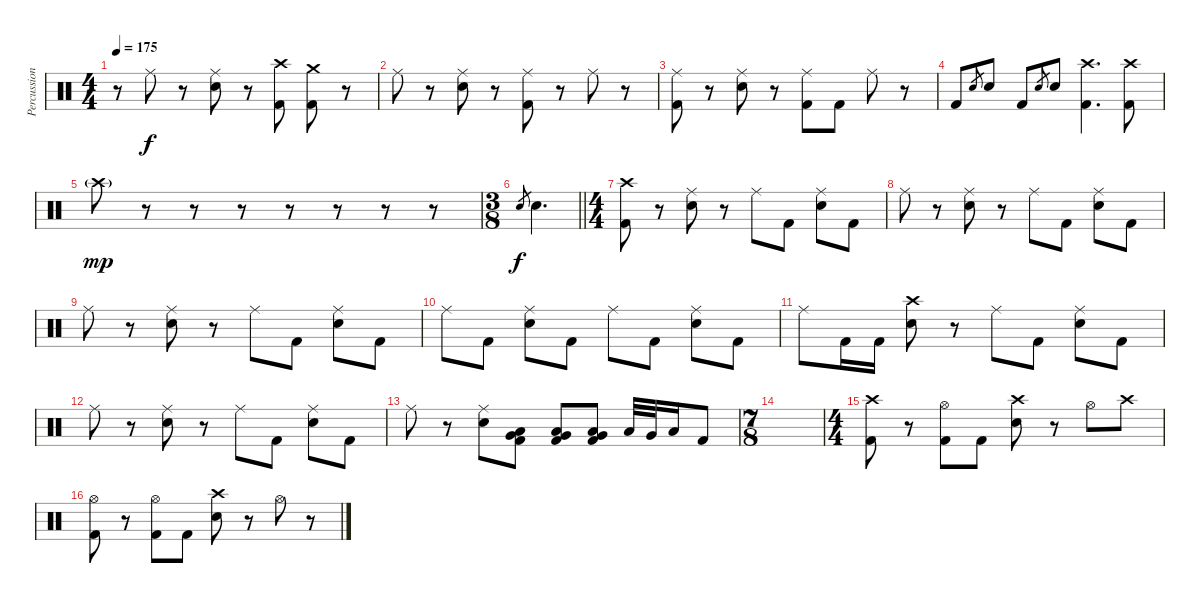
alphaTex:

\track ("Percussion" "Percussion") {instrument percussion}
\staff {score}
\articulation defaults
\ts (4 4)
\tempo 175
\clef neutral
\ks c
r.8{dy f} "Ride (middle)".8 r.8 ("Ride (middle)" "Electric Snare (hit)").8 r.8 ("Crash high (hit)" "Kick (hit) 2").8 ("Crash medium (hit)" "Kick (hit) 2").8 r.8 |
"Ride (middle)".8 r.8 ("Ride (middle)" "Electric Snare (hit)").8 r.8 ("Ride (middle)" "Kick (hit) 2").8 r.8 "Ride (middle)".8 r.8 |
("Ride (middle)" "Kick (hit) 2").8 r.8 ("Ride (middle)" "Electric Snare (hit)").8 r.8 ("Ride (middle)" "Kick (hit) 2").8 "Kick (hit) 2".8 "Ride (middle)".8 r.8 |
"Kick (hit) 2".8 "Electric Snare (hit)".8{gr} "Electric Snare (hit)".8 "Kick (hit) 2".8 "Electric Snare (hit)".8{gr} "Electric Snare (hit)".8 ("Crash high (hit)" "Kick (hit) 2").4{d} ("Crash high (hit)" "Kick (hit) 2").8 |
"Crash high (hit)"{g}.8{dy mp volume 0} r.8 r.8 r.8 r.8 r.8{volume 16} r.8 r.8 |
\ts (3 8)
\barLineRight lightlight "Electric Snare (hit)".8{gr dy f} "Electric Snare (hit)".4{d}
|
\ts (4 4)
("Crash high (hit)" "Kick (hit) 2").8{volume 16} r.8 ("Ride (middle)" "Electric Snare (hit)").8 r.8 "Ride (middle)".8 "Kick (hit) 2".8 ("Ride (middle)" "Electric Snare (hit)").8 "Kick (hit) 2".8 |
"Ride (middle)".8 r.8 ("Ride (middle)" "Electric Snare (hit)").8 r.8 "Ride (middle)".8 "Kick (hit) 2".8 ("Ride (middle)" "Electric Snare (hit)").8 "Kick (hit) 2".8 |
"Ride (middle)".8 r.8 ("Ride (middle)" "Electric Snare (hit)").8 r.8 "Ride (middle)".8 "Kick (hit) 2".8 ("Ride (middle)" "Electric Snare (hit)").8 "Kick (hit) 2".8 |
"Ride (middle)".8 "Kick (hit) 2".8 ("Ride (middle)" "Electric Snare (hit)").8 "Kick (hit) 2".8 "Ride (middle)".8 "Kick (hit) 2".8 ("Ride (middle)" "Electric Snare (hit)").8 "Kick (hit) 2".8 |
"Ride (middle)".8 "Kick (hit) 2".16 "Kick (hit) 2".16 ("Crash high (hit)" "Electric Snare (hit)").8 r.8 "Ride (middle)".8 "Kick (hit) 2".8 ("Ride (middle)" "Electric Snare (hit)").8 "Kick (hit) 2".8 |
"Ride (middle)".8 r.8 ("Ride (middle)" "Electric Snare (hit)").8 r.8 "Ride (middle)".8 "Kick (hit) 2".8 ("Ride (middle)" "Electric Snare (hit)").8 "Kick (hit) 2".8 |
"Ride (middle)".8 r.8 ("Ride (middle)" "Electric Snare (hit)").8 ("Low Floor Tom (hit)" "Very Low Tom (hit)" "Kick (hit) 2").8 ("Low Floor Tom (hit)" "Very Low Tom (hit)" "Kick (hit) 2").8 ("Low Floor Tom (hit)" "Very Low Tom (hit)" "Kick (hit) 2").8 "Low Tom (hit)".32 "Very Low Tom (hit)".32 "Low Floor Tom (hit)".16 "Kick (hit) 2".8 |
\ts (7 8)
|
\ts (4 4)
("Crash high (hit)" "Kick (hit) 2").8 r.8 ("Hi-Hat (open)" "Kick (hit) 2").8 "Kick (hit) 2".8 ("Crash high (hit)" "Electric Snare (hit)").8 r.8 "Hi-Hat (open)".8 "Crash high (hit)".8 |
("Hi-Hat (open)" "Kick (hit) 2").8 r.8 ("Hi-Hat (open)" "Kick (hit) 2").8 "Kick (hit) 2".8 ("Crash high (hit)" "Electric Snare (hit)").8 r.8 "Hi-Hat (open)".8 r.8
